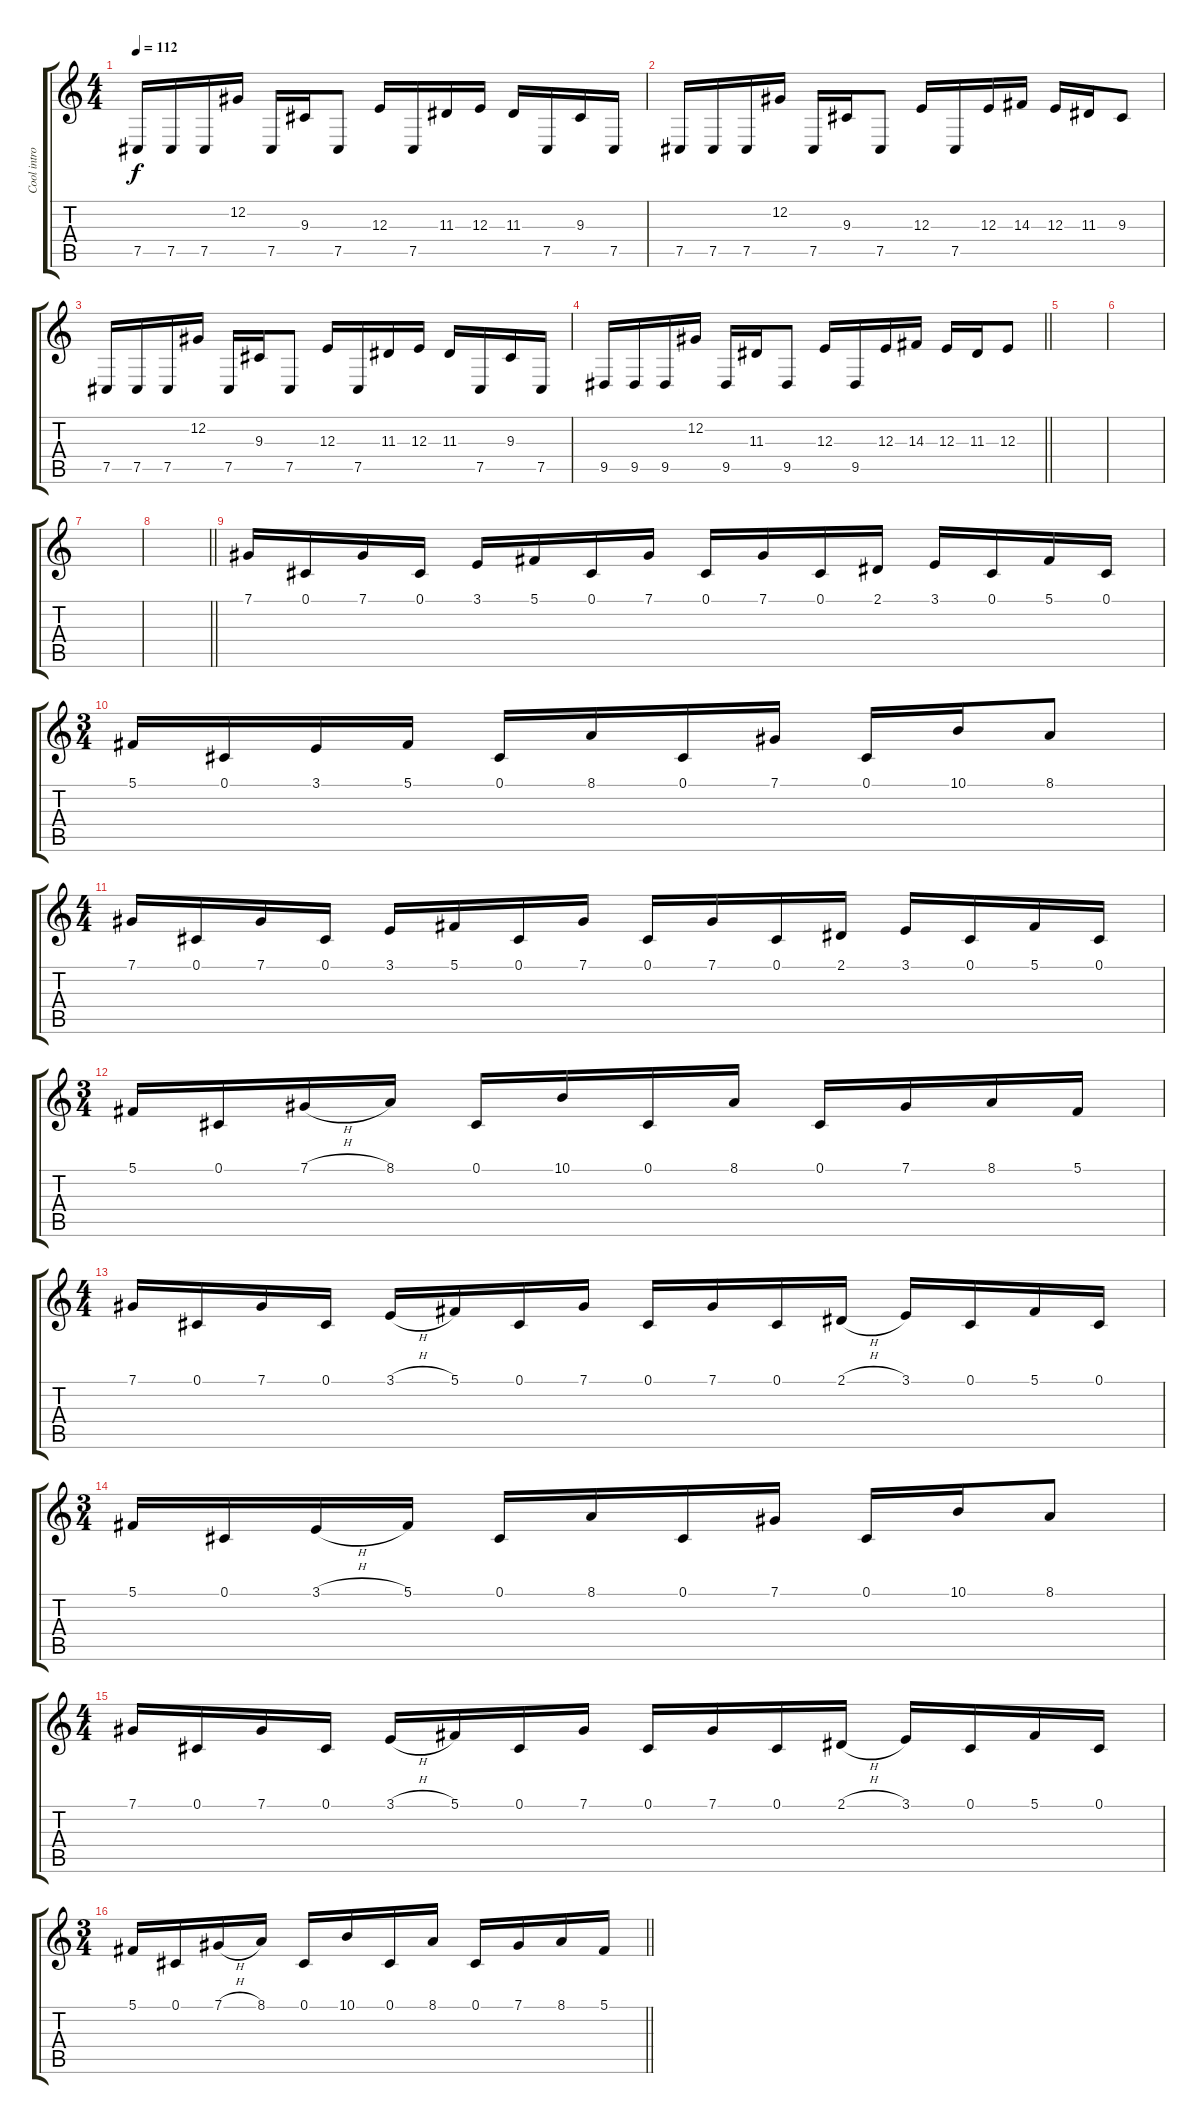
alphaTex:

\track ("Cool intro thing plus stuff" "Cool intro") {instrument accordion}
\staff {score tabs}
\tuning (Db4 Ab3 E3 B2 Gb2 Db2) {hide}
\ts (4 4)
\section ("" "")
\tempo 112
\clef g2
\ks c
7.5.16{dy f} 7.5.16 7.5.16 12.2.16 7.5.16 9.3.16 7.5.8 12.3.16 7.5.16 11.3.16 12.3.16 11.3.16 7.5.16 9.3.16 7.5.16 |
7.5.16 7.5.16 7.5.16 12.2.16 7.5.16 9.3.16 7.5.8 12.3.16 7.5.16 12.3.16 14.3.16 12.3.16 11.3.16 9.3.8 |
7.5.16 7.5.16 7.5.16 12.2.16 7.5.16 9.3.16 7.5.8 12.3.16 7.5.16 11.3.16 12.3.16 11.3.16 7.5.16 9.3.16 7.5.16 |
\barLineRight lightlight
9.5.16 9.5.16 9.5.16 12.2.16 9.5.16 11.3.16 9.5.8 12.3.16 9.5.16 12.3.16 14.3.16 12.3.16 11.3.16 12.3.8 |
\section ("" "")
|
|
|
\barLineRight lightlight
|
\section ("" "")
7.1.16 0.1.16 7.1.16 0.1.16 3.1.16 5.1.16 0.1.16 7.1.16 0.1.16 7.1.16 0.1.16 2.1.16 3.1.16 0.1.16 5.1.16 0.1.16 |
\ts (3 4)
5.1.16 0.1.16 3.1.16 5.1.16 0.1.16 8.1.16 0.1.16 7.1.16 0.1.16 10.1.16 8.1.8 |
\ts (4 4)
7.1.16 0.1.16 7.1.16 0.1.16 3.1.16 5.1.16 0.1.16 7.1.16 0.1.16 7.1.16 0.1.16 2.1.16 3.1.16 0.1.16 5.1.16 0.1.16 |
\ts (3 4)
5.1.16 0.1.16 7.1{h}.16 8.1.16 0.1.16 10.1.16 0.1.16 8.1.16 0.1.16 7.1.16 8.1.16 5.1.16 |
\ts (4 4)
7.1.16 0.1.16 7.1.16 0.1.16 3.1{h}.16 5.1.16 0.1.16 7.1.16 0.1.16 7.1.16 0.1.16 2.1{h}.16 3.1.16 0.1.16 5.1.16 0.1.16 |
\ts (3 4)
5.1.16 0.1.16 3.1{h}.16 5.1.16 0.1.16 8.1.16 0.1.16 7.1.16 0.1.16 10.1.16 8.1.8 |
\ts (4 4)
7.1.16 0.1.16 7.1.16 0.1.16 3.1{h}.16 5.1.16 0.1.16 7.1.16 0.1.16 7.1.16 0.1.16 2.1{h}.16 3.1.16 0.1.16 5.1.16 0.1.16 |
\ts (3 4)
\barLineRight lightlight
5.1.16 0.1.16 7.1{h}.16 8.1.16 0.1.16 10.1.16 0.1.16 8.1.16 0.1.16 7.1.16 8.1.16 5.1.16
